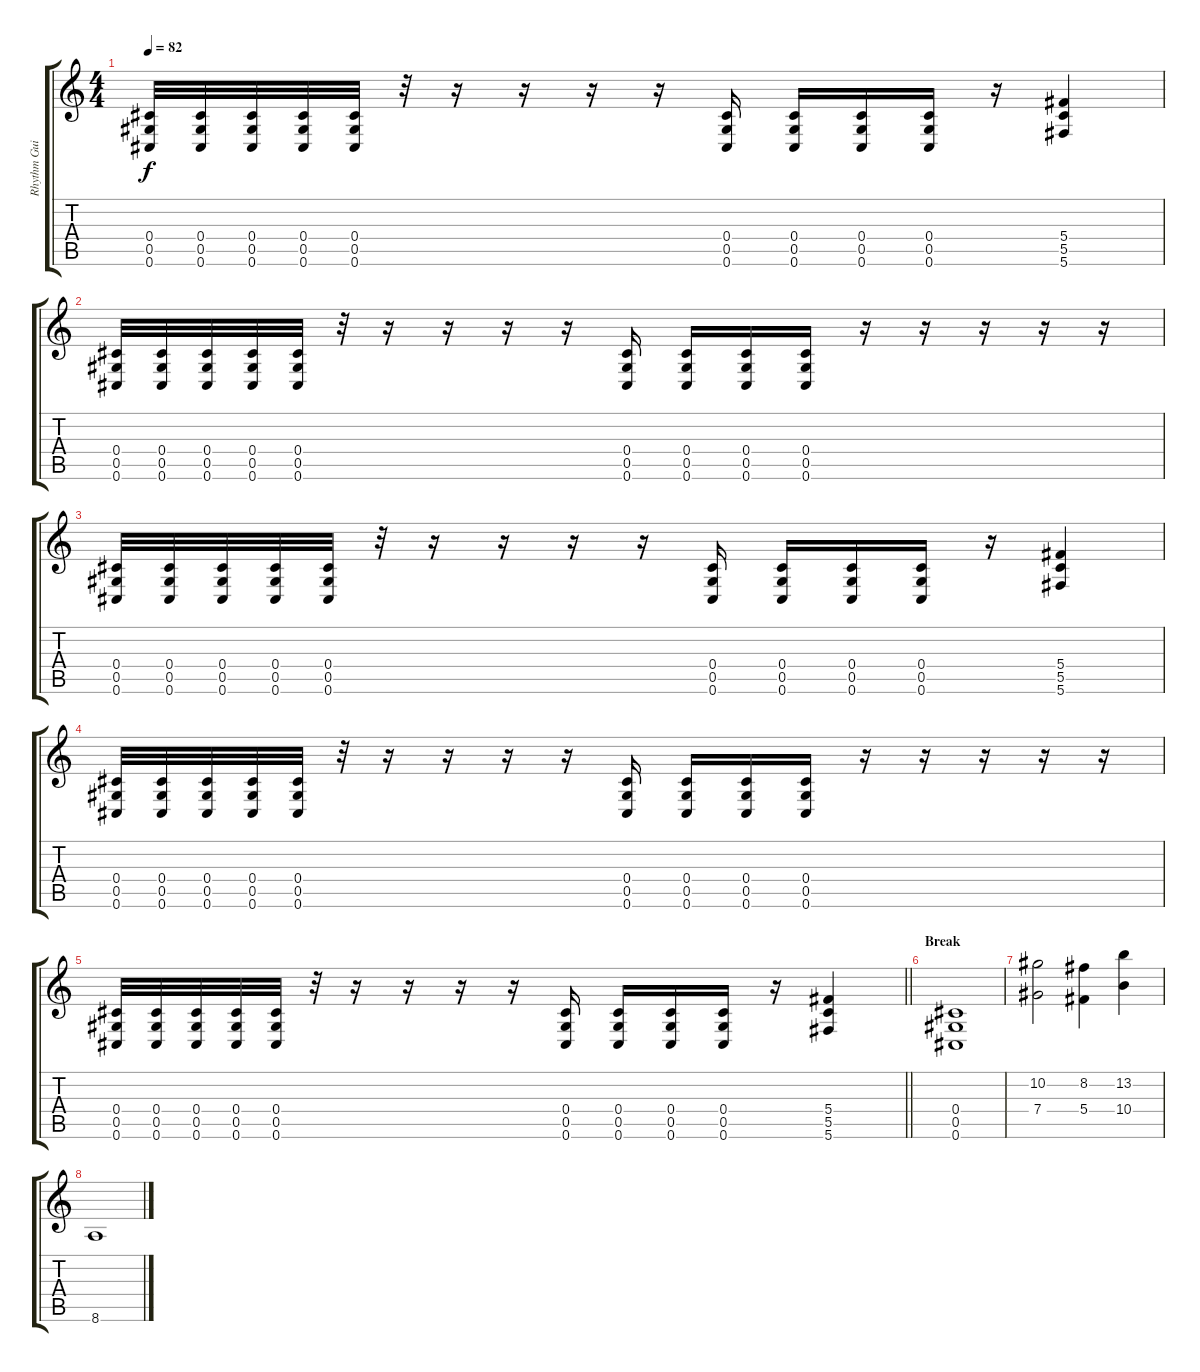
\track ("Rhythm Guitar" "Rhythm Gui") {instrument overdrivenguitar}
\staff {score tabs}
\tuning (Eb4 Bb3 Gb3 Db3 Ab2 Db2) {hide}
\ts (4 4)
\tempo 82
\clef g2
\ks c
(0.4 0.5 0.6).32{dy f} (0.4 0.5 0.6).32 (0.4 0.5 0.6).32 (0.4 0.5 0.6).32 (0.4 0.5 0.6).32 r.32 r.16 r.16 r.16 r.16 (0.4 0.5 0.6).16 (0.4 0.5 0.6).16 (0.4 0.5 0.6).16 (0.4 0.5 0.6).16 r.16 (5.4 5.5 5.6).4 |
(0.4 0.5 0.6).32 (0.4 0.5 0.6).32 (0.4 0.5 0.6).32 (0.4 0.5 0.6).32 (0.4 0.5 0.6).32 r.32 r.16 r.16 r.16 r.16 (0.4 0.5 0.6).16 (0.4 0.5 0.6).16 (0.4 0.5 0.6).16 (0.4 0.5 0.6).16 r.16 r.16 r.16 r.16 r.16 |
(0.4 0.5 0.6).32 (0.4 0.5 0.6).32 (0.4 0.5 0.6).32 (0.4 0.5 0.6).32 (0.4 0.5 0.6).32 r.32 r.16 r.16 r.16 r.16 (0.4 0.5 0.6).16 (0.4 0.5 0.6).16 (0.4 0.5 0.6).16 (0.4 0.5 0.6).16 r.16 (5.4 5.5 5.6).4 |
(0.4 0.5 0.6).32 (0.4 0.5 0.6).32 (0.4 0.5 0.6).32 (0.4 0.5 0.6).32 (0.4 0.5 0.6).32 r.32 r.16 r.16 r.16 r.16 (0.4 0.5 0.6).16 (0.4 0.5 0.6).16 (0.4 0.5 0.6).16 (0.4 0.5 0.6).16 r.16 r.16 r.16 r.16 r.16 |
\barLineRight lightlight
(0.4 0.5 0.6).32 (0.4 0.5 0.6).32 (0.4 0.5 0.6).32 (0.4 0.5 0.6).32 (0.4 0.5 0.6).32 r.32 r.16 r.16 r.16 r.16 (0.4 0.5 0.6).16 (0.4 0.5 0.6).16 (0.4 0.5 0.6).16 (0.4 0.5 0.6).16 r.16 (5.4 5.5 5.6).4 |
\section ("" "Break")
(0.4 0.5 0.6).1 |
(10.2 7.4).2 (8.2 5.4).4 (13.2 10.4).4 |
8.6.1
